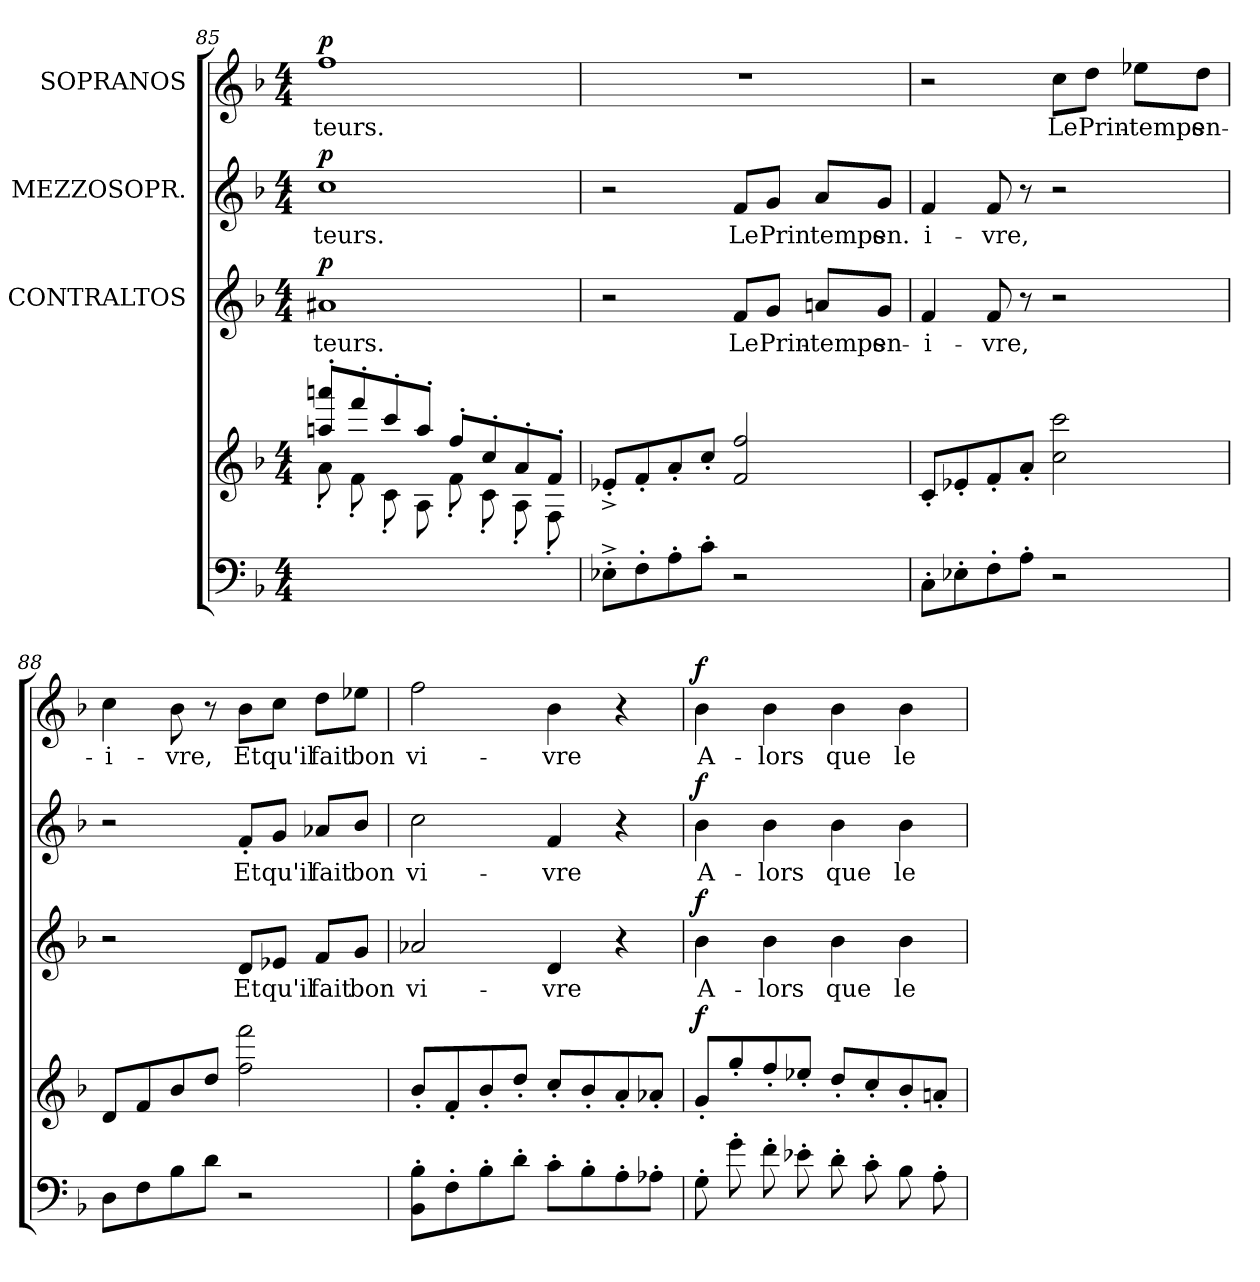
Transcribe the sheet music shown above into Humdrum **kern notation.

**kern	**kern	**dynam	**kern	**text	**dynam	**kern	**text	**dynam	**kern	**text	**dynam
*part4	*part4	*part4	*part3	*part3	*part3	*part2	*part2	*part2	*part1	*part1	*part1
*staff5	*staff4	*staff4/5	*staff3	*staff3	*staff3	*staff2	*staff2	*staff2	*staff1	*staff1	*staff1
*	*	*	*I"CONTRALTOS	*	*	*I"MEZZOSOPR.	*	*	*I"SOPRANOS	*	*
*clefF4	*clefG2	*	*clefG2	*	*	*clefG2	*	*	*clefG2	*	*
*k[b-]	*k[b-]	*	*k[b-]	*	*	*k[b-]	*	*	*k[b-]	*	*
*M4/4	*M4/4	*	*M4/4	*	*	*M4/4	*	*	*M4/4	*	*
=85	=85	=85	=85	=85	=85	=85	=85	=85	=85	=85	=85
*	*^	*	*	*	*	*	*	*	*	*	*
!	!	!	!	!	!	!LO:DY:a	!	!	!LO:DY:a	!	!	!LO:DY:a
1ryy	8aaani'>/ 8aani'>/L	8a'<j\	.	1a#Xi/	teurs.	p	1cci/	teurs.	p	1ffi/	teurs.	p
.	8fff'>i/	8f'<'<j\	.	.	.	.	.	.	.	.	.	.
.	8ccc'>i/	8c'<j\	.	.	.	.	.	.	.	.	.	.
.	8aa'>i/J	8Aj\	.	.	.	.	.	.	.	.	.	.
.	8ff'>i/L	8f'<'<j\	.	.	.	.	.	.	.	.	.	.
.	8cc'>i/	8c'<j\	.	.	.	.	.	.	.	.	.	.
.	8a'>i/	8A'<j\	.	.	.	.	.	.	.	.	.	.
.	8f'>i/J	8F'<j\	.	.	.	.	.	.	.	.	.	.
*	*v	*v	*	*	*	*	*	*	*	*	*	*
=86	=86	=86	=86	=86	=86	=86	=86	=86	=86	=86	=86
8E-X'>^>j\L	8e-X'<^<i/L	.	2r	.	.	2r	.	.	1r	.	.
8F'>j\	8f'<i/	.	.	.	.	.	.	.	.	.	.
8A'>j\	8a'<i/	.	.	.	.	.	.	.	.	.	.
8c'>j\J	8cc'<i/J	.	.	.	.	.	.	.	.	.	.
2r	2ffi/ 2fi/	.	8fi/L	Le	.	8fi/L	Le	.	.	.	.
.	.	.	8gi/J	Prin-	.	8gi/J	Prin	.	.	.	.
.	.	.	8ani/L	temps	.	8ai/L	temps	.	.	.	.
.	.	.	8gi/J	en-	.	8gi/J	en.	.	.	.	.
!!LO:LB:g=z
=87	=87	=87	=87	=87	=87	=87	=87	=87	=87	=87	=87
8C'>j\L	8c'<i/L	.	4fi/	i-	.	4fi/	i-	.	2r	.	.
8E-X'>j\	8e-X'<i/	.	.	.	.	.	.	.	.	.	.
8F'>j\	8f'<i/	.	8fi/	vre,	.	8fi/	vre,	.	.	.	.
8A'>j\J	8a'<i/J	.	8r	.	.	8r	.	.	.	.	.
2r	2cci\ 2ccci\	.	2r	.	.	2r	.	.	8cci\L	Le	.
.	.	.	.	.	.	.	.	.	8ddi\J	Prin-	.
.	.	.	.	.	.	.	.	.	8ee-Xi\L	temps	.
.	.	.	.	.	.	.	.	.	8ddi\J	en-	.
=88	=88	=88	=88	=88	=88	=88	=88	=88	=88	=88	=88
8Dj\L	8di/L	.	2r	.	.	2r	.	.	4cci\	i-	.
8Fj\	8fi/	.	.	.	.	.	.	.	.	.	.
8B-j\	8b-i/	.	.	.	.	.	.	.	8b-i\	vre,	.
8dj\J	8ddi/J	.	.	.	.	.	.	.	8r	.	.
2r	2ffi\ 2fffi\	.	8di/L	Et	.	8f'>i/L	Et	.	8b-i\L	Et	.
.	.	.	8e-Xi/J	qu'il	.	8gi/J	qu'il	.	8cci\J	qu'il	.
.	.	.	8fi/L	fait	.	8a-Xi/L	fait	.	8ddi\L	fait	.
.	.	.	8gi/J	bon	.	8b-i/J	bon	.	8ee-Xi\J	bon	.
=89	=89	=89	=89	=89	=89	=89	=89	=89	=89	=89	=89
8BB-j'>\ 8B-j'>\L	8b-'<i/L	.	2a-Xi/	vi-	.	2cci\	vi-	.	2ffi\	vi-	.
8F'>'>j\	8f'<i/	.	.	.	.	.	.	.	.	.	.
8B-'>j\	8b-'<i/	.	.	.	.	.	.	.	.	.	.
8d'>j\J	8dd'<i/J	.	.	.	.	.	.	.	.	.	.
8c'>j\L	8cc'<i/L	.	4di/	vre	.	4fi/	vre	.	4b-i\	vre	.
8B-'>j\	8b-'<i/	.	.	.	.	.	.	.	.	.	.
8A'>j\	8a'<i/	.	4r	.	.	4r	.	.	4r	.	.
8A-X'>j\J	8a-X'<i/J	.	.	.	.	.	.	.	.	.	.
=90	=90	=90	=90	=90	=90	=90	=90	=90	=90	=90	=90
*^	*	*	*	*	*	*	*	*	*	*	*
!	!	!	!LO:DY:a	!	!	!LO:DY:a	!	!	!LO:DY:a	!	!	!LO:DY:a
8G'<j\	1ryy	8g'>i/L	f	4b-i\	A-	f	4b-i\	A-	f	4b-i\	A-	f
8g'<'<j\	.	8gg'>i/	.	.	.	.	.	.	.	.	.	.
8f'<j\	.	8ff'>i/	.	4b-i\	lors	.	4b-i\	lors	.	4b-i\	lors	.
8e-X'<j\	.	8ee-X'>i/J	.	.	.	.	.	.	.	.	.	.
8d'<'<j\	.	8dd'>i/L	.	4b-i\	que	.	4b-i\	que	.	4b-i\	que	.
8c'<j\	.	8cc'>i/	.	.	.	.	.	.	.	.	.	.
8B-j\	.	8b-'>i/	.	4b-i\	le	.	4b-i\	le	.	4b-i\	le	.
8A'<j\	.	8an'>i/J	.	.	.	.	.	.	.	.	.	.
*v	*v	*	*	*	*	*	*	*	*	*	*	*
=	=	=	=	=	=	=	=	=	=	=	=
*-	*-	*-	*-	*-	*-	*-	*-	*-	*-	*-	*-
